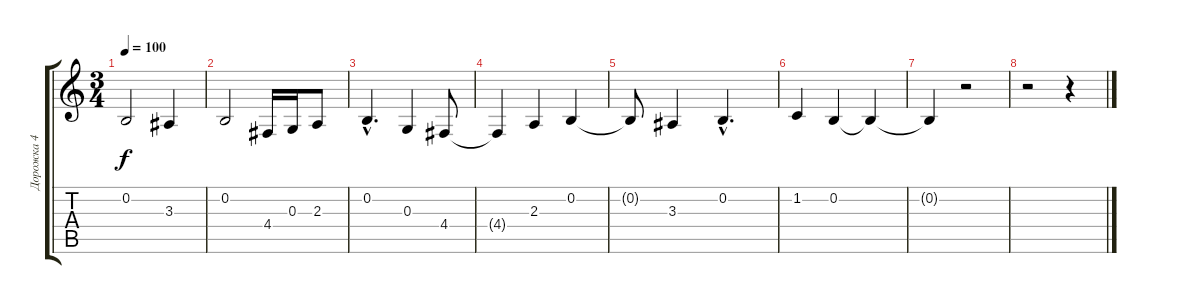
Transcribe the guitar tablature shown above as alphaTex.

\track ("Дорожка 4" "Дорожка 4") {instrument frenchhorn}
\staff {score tabs}
\tuning (E4 B3 G3 D3 A2 E2) {hide}
\ts (3 4)
\tempo 100
\clef g2
\ks c
0.2.2{dy f} 3.3.4 |
0.2.2 4.4.16 0.3.16 2.3.8 |
0.2{hac}.4{d} 0.3.4 4.4.8 |
4.4{t}.4 2.3.4 0.2.4 |
0.2{t}.8 3.3.4 0.2{hac}.4{d} |
1.2.4 0.2.4 0.2{t}.4 |
0.2{t}.4 r.2 |
r.2 r.4
